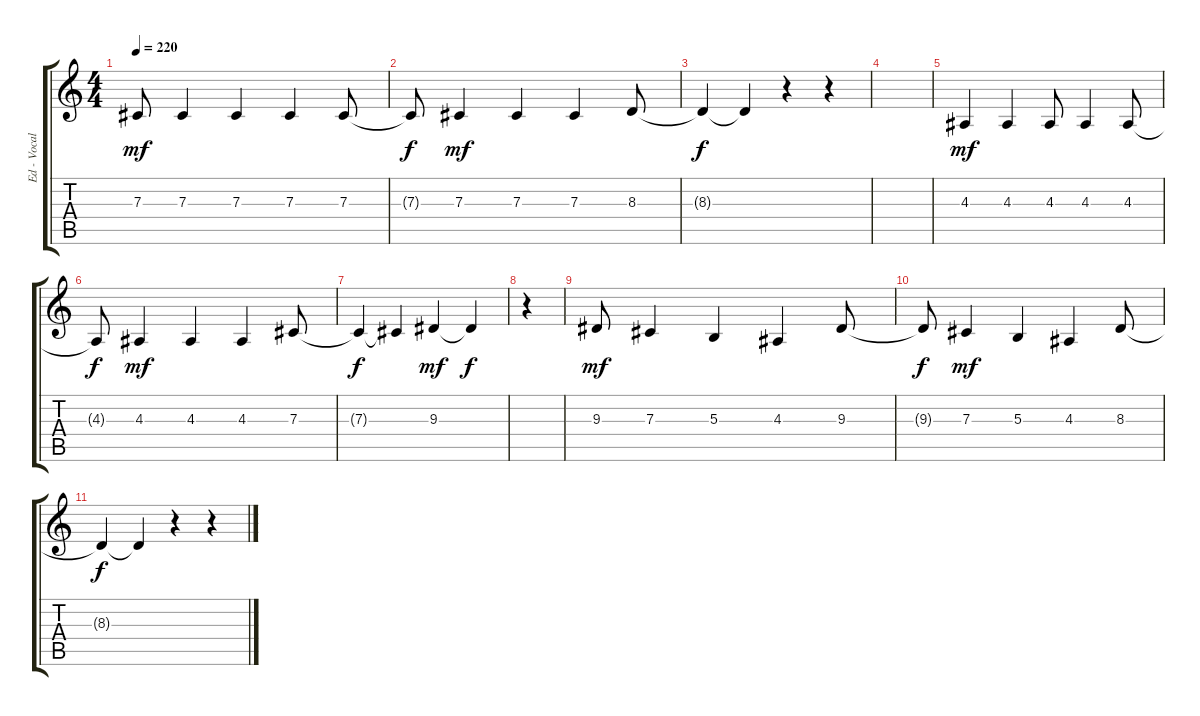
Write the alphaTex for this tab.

\track ("Ed - Vocals" "Ed - Vocal") {instrument oboe}
\staff {score tabs}
\tuning (Eb4 Bb3 Gb3 Db3 Ab2 Eb2) {hide}
\ts (4 4)
\tempo 220
\clef g2
\ks c
7.3.8{dy mf} 7.3.4 7.3.4 7.3.4 7.3.8 |
7.3{t}.8{dy f} 7.3.4{dy mf} 7.3.4 7.3.4 8.3.8 |
8.3{t}.4{dy f} 8.3{t}.4 r.4 r.4 |
|
4.3.4{dy mf} 4.3.4 4.3.8 4.3.4 4.3.8 |
4.3{t}.8{dy f} 4.3.4{dy mf} 4.3.4 4.3.4 7.3.8 |
7.3{t}.4{dy f} 7.3{t}.4 9.3.4{dy mf} 9.3{t}.4{dy f} |
r.4 |
9.3.8{dy mf} 7.3.4 5.3.4 4.3.4 9.3.8 |
9.3{t}.8{dy f} 7.3.4{dy mf} 5.3.4 4.3.4 8.3.8 |
8.3{t}.4{dy f} 8.3{t}.4 r.4 r.4
